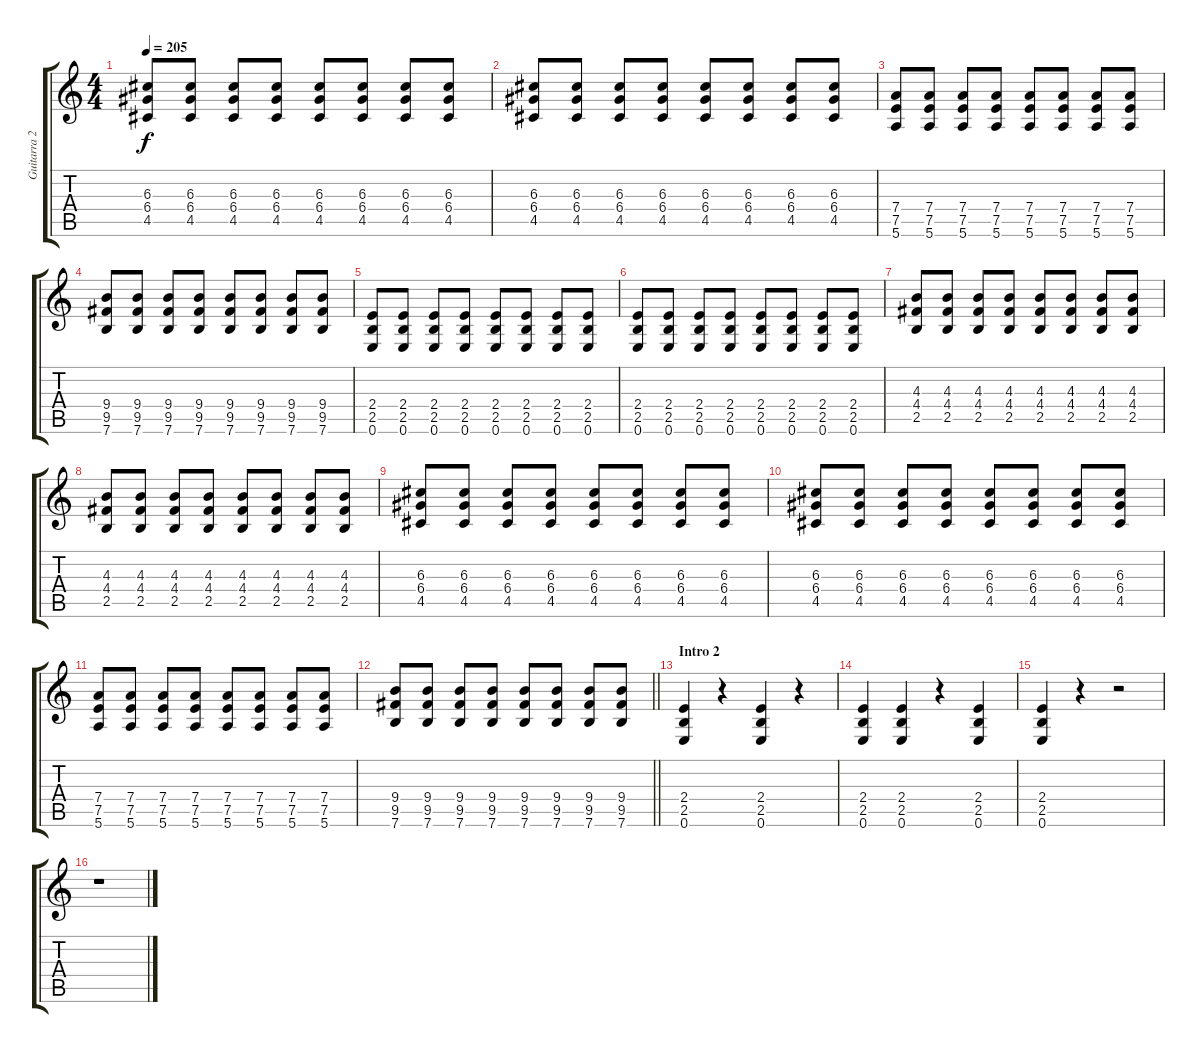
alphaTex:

\track ("Guitarra 2" "Guitarra 2") {instrument distortionguitar}
\staff {score tabs}
\tuning (E4 B3 G3 D3 A2 E2) {hide}
\ts (4 4)
\tempo 205
\clef g2
\ks c
(6.3 6.4 4.5).8{dy f} (6.3 6.4 4.5).8 (6.3 6.4 4.5).8 (6.3 6.4 4.5).8 (6.3 6.4 4.5).8 (6.3 6.4 4.5).8 (6.3 6.4 4.5).8 (6.3 6.4 4.5).8 |
(6.3 6.4 4.5).8 (6.3 6.4 4.5).8 (6.3 6.4 4.5).8 (6.3 6.4 4.5).8 (6.3 6.4 4.5).8 (6.3 6.4 4.5).8 (6.3 6.4 4.5).8 (6.3 6.4 4.5).8 |
(7.4 7.5 5.6).8 (7.4 7.5 5.6).8 (7.4 7.5 5.6).8 (7.4 7.5 5.6).8 (7.4 7.5 5.6).8 (7.4 7.5 5.6).8 (7.4 7.5 5.6).8 (7.4 7.5 5.6).8 |
(9.4 9.5 7.6).8 (9.4 9.5 7.6).8 (9.4 9.5 7.6).8 (9.4 9.5 7.6).8 (9.4 9.5 7.6).8 (9.4 9.5 7.6).8 (9.4 9.5 7.6).8 (9.4 9.5 7.6).8 |
(2.4 2.5 0.6).8 (2.4 2.5 0.6).8 (2.4 2.5 0.6).8 (2.4 2.5 0.6).8 (2.4 2.5 0.6).8 (2.4 2.5 0.6).8 (2.4 2.5 0.6).8 (2.4 2.5 0.6).8 |
(2.4 2.5 0.6).8 (2.4 2.5 0.6).8 (2.4 2.5 0.6).8 (2.4 2.5 0.6).8 (2.4 2.5 0.6).8 (2.4 2.5 0.6).8 (2.4 2.5 0.6).8 (2.4 2.5 0.6).8 |
(4.3 4.4 2.5).8 (4.3 4.4 2.5).8 (4.3 4.4 2.5).8 (4.3 4.4 2.5).8 (4.3 4.4 2.5).8 (4.3 4.4 2.5).8 (4.3 4.4 2.5).8 (4.3 4.4 2.5).8 |
(4.3 4.4 2.5).8 (4.3 4.4 2.5).8 (4.3 4.4 2.5).8 (4.3 4.4 2.5).8 (4.3 4.4 2.5).8 (4.3 4.4 2.5).8 (4.3 4.4 2.5).8 (4.3 4.4 2.5).8 |
(6.3 6.4 4.5).8 (6.3 6.4 4.5).8 (6.3 6.4 4.5).8 (6.3 6.4 4.5).8 (6.3 6.4 4.5).8 (6.3 6.4 4.5).8 (6.3 6.4 4.5).8 (6.3 6.4 4.5).8 |
(6.3 6.4 4.5).8 (6.3 6.4 4.5).8 (6.3 6.4 4.5).8 (6.3 6.4 4.5).8 (6.3 6.4 4.5).8 (6.3 6.4 4.5).8 (6.3 6.4 4.5).8 (6.3 6.4 4.5).8 |
(7.4 7.5 5.6).8 (7.4 7.5 5.6).8 (7.4 7.5 5.6).8 (7.4 7.5 5.6).8 (7.4 7.5 5.6).8 (7.4 7.5 5.6).8 (7.4 7.5 5.6).8 (7.4 7.5 5.6).8 |
\barLineRight lightlight
(9.4 9.5 7.6).8 (9.4 9.5 7.6).8 (9.4 9.5 7.6).8 (9.4 9.5 7.6).8 (9.4 9.5 7.6).8 (9.4 9.5 7.6).8 (9.4 9.5 7.6).8 (9.4 9.5 7.6).8 |
\section ("" "Intro 2")
(2.4 2.5 0.6).4 r.4 (2.4 2.5 0.6).4 r.4 |
(2.4 2.5 0.6).4 (2.4 2.5 0.6).4 r.4 (2.4 2.5 0.6).4 |
(2.4 2.5 0.6).4 r.4 r.2 |
r.1
